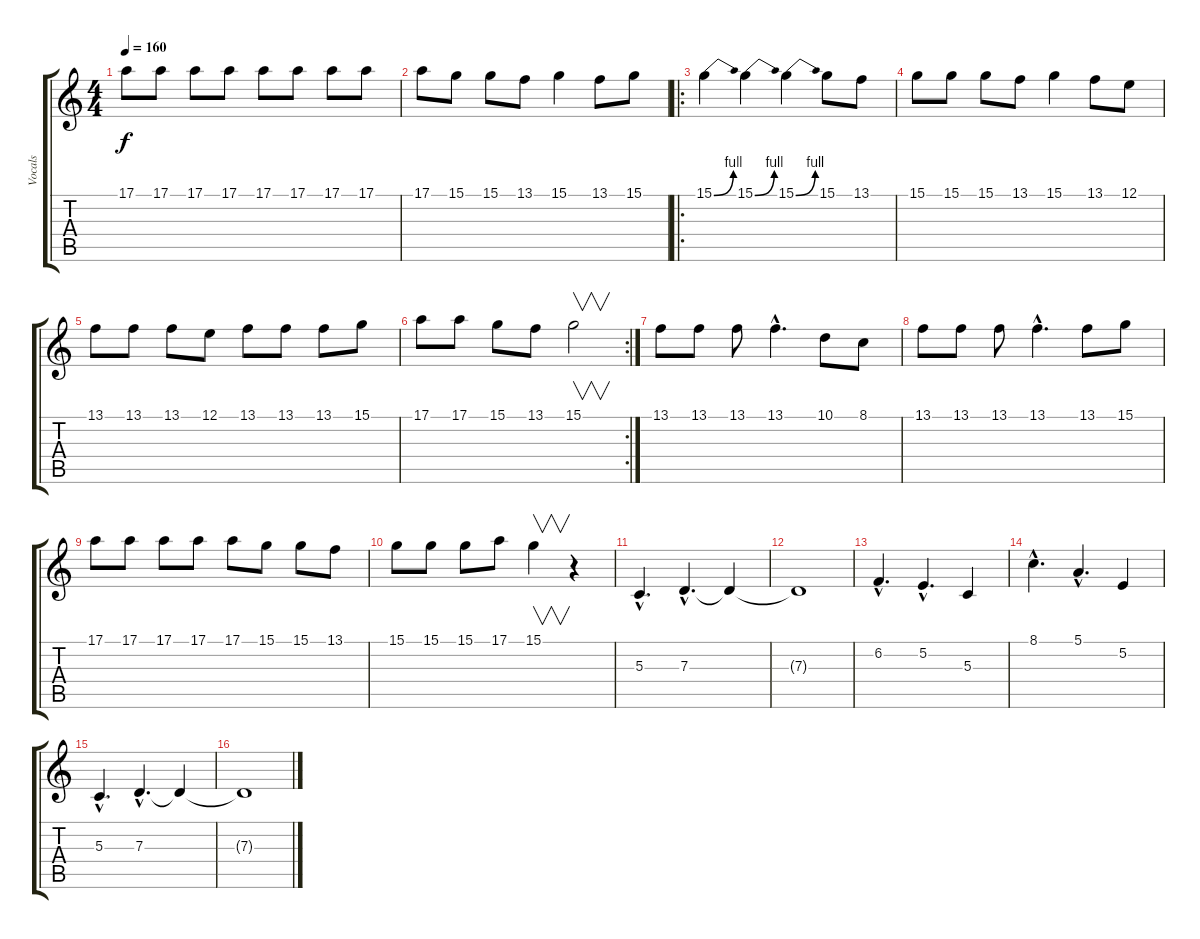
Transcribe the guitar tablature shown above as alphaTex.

\track ("Vocals" "Vocals") {instrument stringensemble1}
\staff {score tabs}
\tuning (E4 B3 G3 D3 A2 E2) {hide}
\ts (4 4)
\tempo 160
\clef g2
\ks c
17.1.8{dy f} 17.1.8 17.1.8 17.1.8 17.1.8 17.1.8 17.1.8 17.1.8 |
17.1.8 15.1.8 15.1.8 13.1.8 15.1.4 13.1.8 15.1.8 |
\ro
15.1{be (bend 0 0 60 4)}.4 15.1{be (bend 0 0 60 4)}.4 15.1{be (bend 0 0 60 4)}.4 15.1.8 13.1.8 |
15.1.8 15.1.8 15.1.8 13.1.8 15.1.4 13.1.8 12.1.8 |
13.1.8 13.1.8 13.1.8 12.1.8 13.1.8 13.1.8 13.1.8 15.1.8 |
\rc 2
17.1.8 17.1.8 15.1.8 13.1.8 15.1.2{v} |
13.1.8 13.1.8 13.1.8 13.1{hac}.4{d} 10.1.8 8.1.8 |
13.1.8 13.1.8 13.1.8 13.1{hac}.4{d} 13.1.8 15.1.8 |
17.1.8 17.1.8 17.1.8 17.1.8 17.1.8 15.1.8 15.1.8 13.1.8 |
15.1.8 15.1.8 15.1.8 17.1.8 15.1.4{v} r.4 |
5.3{hac}.4{d} 7.3{hac}.4{d} 7.3{t}.4 |
7.3{t}.1 |
6.2{hac}.4{d} 5.2{hac}.4{d} 5.3.4 |
8.1{hac}.4{d} 5.1{hac}.4{d} 5.2.4 |
5.3{hac}.4{d} 7.3{hac}.4{d} 7.3{t}.4 |
7.3{t}.1
